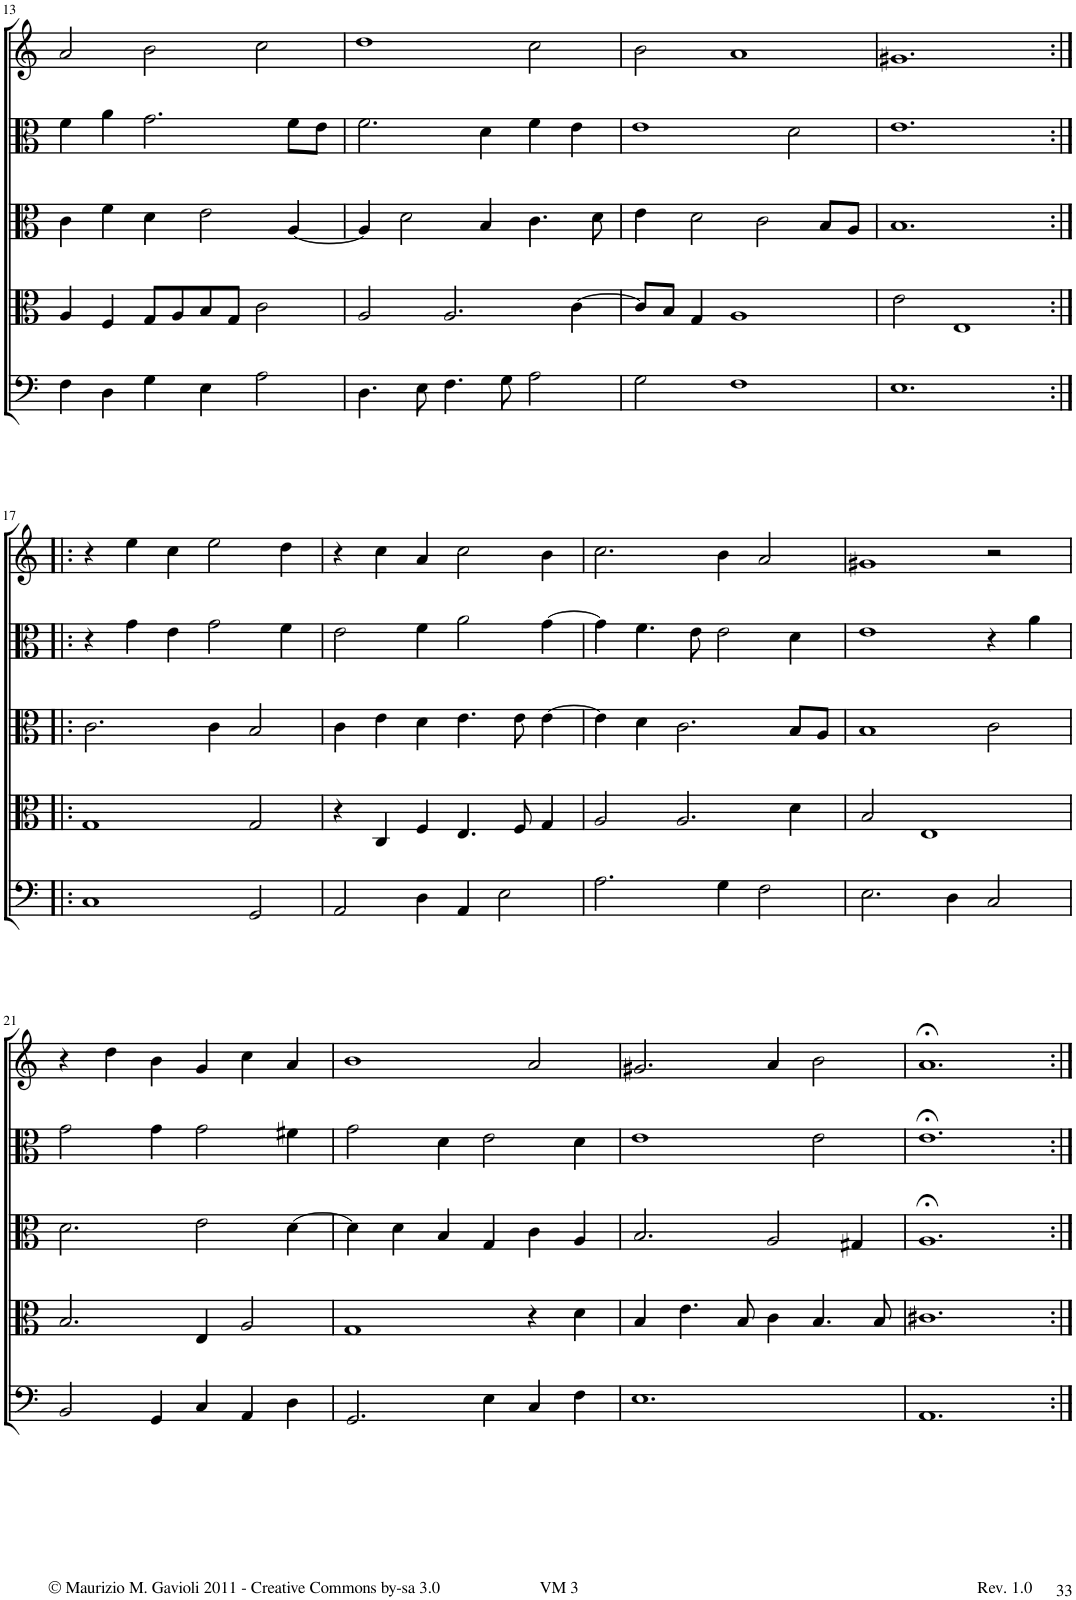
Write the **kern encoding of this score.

**kern	**kern	**kern	**kern	**kern
*part5	*part4	*part3	*part2	*part1
*staff5	*staff4	*staff3	*staff2	*staff1
*I"Trombone	*I"Trombone	*I"Trombone	*I"C Trumpet	*I"C Trumpet
*I'Trb	*I'Trb	*I'Trb	*I'Tpt	*I'Tpt
!!LO:PB:g=z
*clefF4	*clefC3	*clefC3	*clefC3	*clefG2
*k[]	*k[]	*k[]	*k[]	*k[]
*M3/2	*M3/2	*M3/2	*M3/2	*M3/2
=13	=13	=13	=13	=13
4F\	4A/	4c\	4f\	2a/
4D\	4F/	4f\	4a\	.
4G\	8G/L	4d\	2.g\	2b\
.	8A/	.	.	.
4E\	8B/	2e\	.	.
.	8G/J	.	.	.
2A\	2c\	.	.	2cc\
.	.	[4A/	8f\L	.
.	.	.	8e\J	.
=14	=14	=14	=14	=14
4.D\	2A/	4A/]	2.f\	1dd
.	.	2d\	.	.
8E\	.	.	.	.
4.F\	2.A/	.	.	.
.	.	4B/	4d\	.
8G\	.	.	.	.
2A\	.	4.c\	4f\	2cc\
.	[4c\	.	4e\	.
.	.	8d\	.	.
=15	=15	=15	=15	=15
2G\	8c/L]	4e\	1e	2b\
.	8B/J	.	.	.
.	4G/	2d\	.	.
1F	1A	.	.	1a
.	.	2c\	.	.
.	.	.	2d\	.
.	.	8B/L	.	.
.	.	8A/J	.	.
=16	=16	=16	=16	=16
1.E	2e\	1.B	1.e	1.g#X
.	1E	.	.	.
!!LO:LB:g=z
=17:|!|:	=17:|!|:	=17:|!|:	=17:|!|:	=17:|!|:
1C	1G	2.c\	4r	4r
.	.	.	4g\	4ee\
.	.	.	4e\	4cc\
.	.	4c\	2g\	2ee\
2GG/	2G/	2B/	.	.
.	.	.	4f\	4dd\
=18	=18	=18	=18	=18
2AA/	4r	4c\	2e\	4r
.	4C/	4e\	.	4cc\
4D\	4F/	4d\	4f\	4a/
4AA/	4.E/	4.e\	2a\	2cc\
2E\	.	.	.	.
.	8F/	8e\	.	.
.	4G/	[4e\	[4g\	4b\
=19	=19	=19	=19	=19
2.A\	2A/	4e\]	4g\]	2.cc\
.	.	4d\	4.f\	.
.	2.A/	2.c\	.	.
.	.	.	8e\	.
4G\	.	.	2e\	4b\
2F\	.	.	.	2a/
.	4d\	8B/L	4d\	.
.	.	8A/J	.	.
=20	=20	=20	=20	=20
2.E\	2B/	1B	1e	1g#X
.	1E	.	.	.
4D\	.	.	.	.
2C/	.	2c\	4r	2r
.	.	.	4a\	.
!!LO:LB:g=z
=21	=21	=21	=21	=21
2BB/	2.B/	2.d\	2g\	4r
.	.	.	.	4dd\
4GG/	.	.	4g\	4b\
4C/	4E/	2e\	2g\	4g/
4AA/	2A/	.	.	4cc\
4D\	.	[4d\	4f#X\	4a/
=22	=22	=22	=22	=22
2.GG/	1G	4d\]	2g\	1b
.	.	4d\	.	.
.	.	4B/	4d\	.
4E\	.	4G/	2e\	.
4C/	4r	4c\	.	2a/
4F\	4d\	4A/	4d\	.
=23	=23	=23	=23	=23
1.E	4B/	2.B/	1e	2.g#X/
.	4.e\	.	.	.
.	8B/	.	.	.
.	4c\	2A/	.	4a/
.	4.B/	.	2e\	2b\
.	.	4G#X/	.	.
.	8B/	.	.	.
=24	=24	=24	=24	=24
1.AA	1.c#X	1.A;<	1.e;<	1.a;<
=:|!	=:|!	=:|!	=:|!	=:|!
*-	*-	*-	*-	*-
